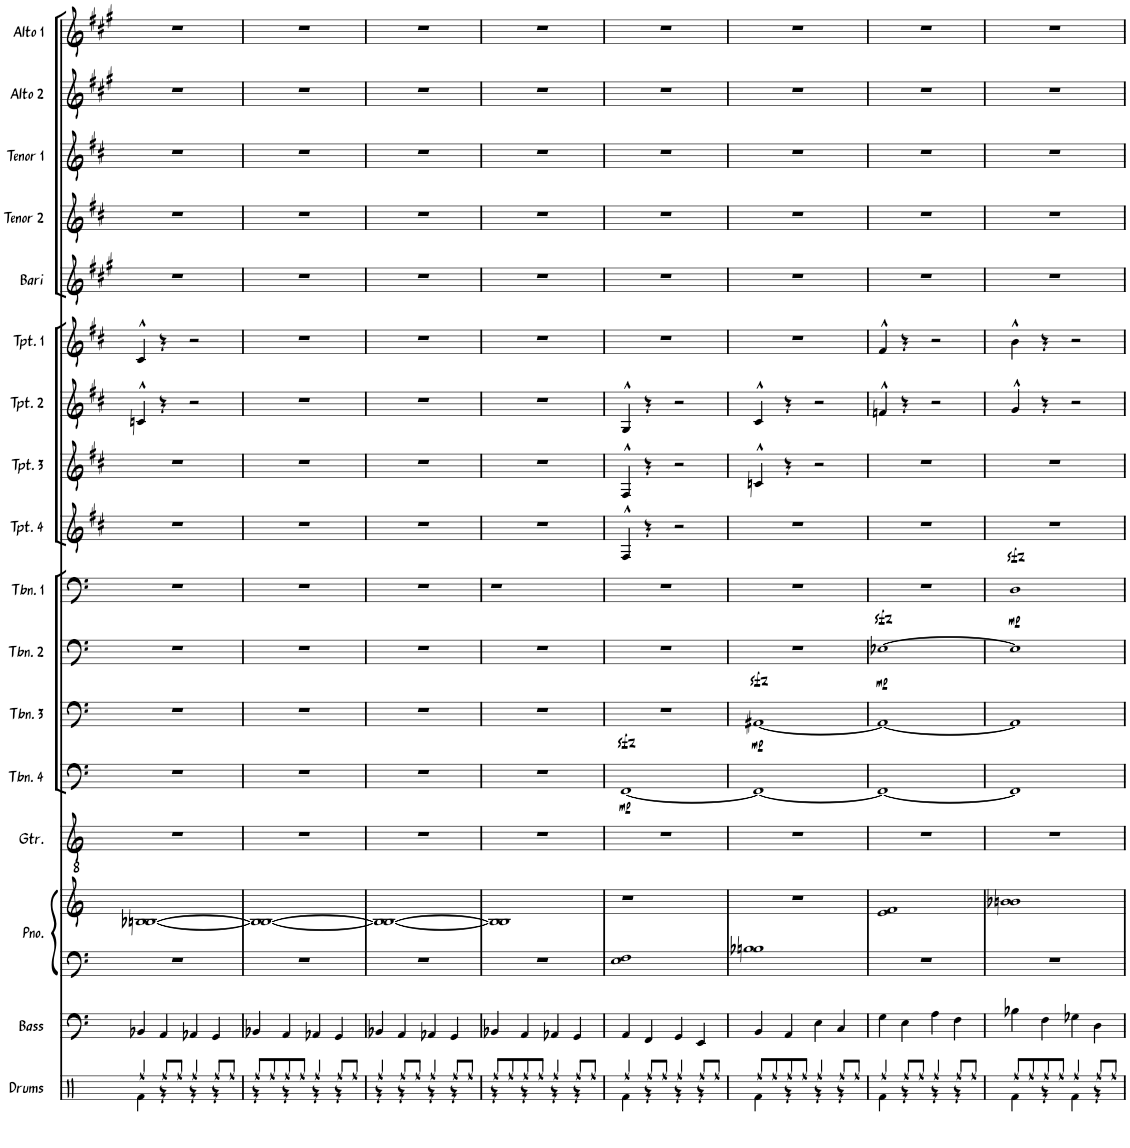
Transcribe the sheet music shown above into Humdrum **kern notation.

**kern	**kern	**kern	**kern	**kern	**kern	**dynam	**kern	**dynam	**kern	**dynam	**kern	**dynam	**kern	**kern	**kern	**kern	**kern	**kern	**kern	**kern	**kern
*part17	*part16	*part15	*part15	*part14	*part13	*part13	*part12	*part12	*part11	*part11	*part10	*part10	*part9	*part8	*part7	*part6	*part5	*part4	*part3	*part2	*part1
*staff18	*staff17	*staff16	*staff15	*staff14	*staff13	*staff13	*staff12	*staff12	*staff11	*staff11	*staff10	*staff10	*staff9	*staff8	*staff7	*staff6	*staff5	*staff4	*staff3	*staff2	*staff1
*I"Drums	*I"Bass	*I"Piano	*	*I"Guitar	*I"Trombone 4	*	*I"Trombone 3	*	*I"Trombone 2	*	*I"Trombone 1	*	*I"Trumpet 4	*I"Trumpet 3	*I"Trumpet 2	*I"Trumpet 1	*I"Bari Sax	*I"Tenor Sax 2	*I"Tenor Sax 1	*I"Alto Sax 2	*I"Alto Sax 1
*I'Drums	*I'Bass	*I'Pno.	*	*I'Gtr.	*I'Tbn. 4	*	*I'Tbn. 3	*	*I'Tbn. 2	*	*I'Tbn. 1	*	*I'Tpt. 4	*I'Tpt. 3	*I'Tpt. 2	*I'Tpt. 1	*I'Bari	*I'Tenor 2	*I'Tenor 1	*I'Alto 2	*I'Alto 1
!!LO:PB:g=z
*clefX	*clefF4	*clefF4	*clefG2	*clefGv2	*clefF4	*	*clefF4	*	*clefF4	*	*clefF4	*	*clefG2	*clefG2	*clefG2	*clefG2	*clefG2	*clefG2	*clefG2	*clefG2	*clefG2
*	*Trd7c12	*	*	*	*	*	*	*	*	*	*	*	*Trd1c2	*Trd1c2	*Trd1c2	*Trd1c2	*Trd12c21	*Trd8c14	*Trd8c14	*Trd5c9	*Trd5c9
*k[]	*k[]	*k[]	*k[]	*k[]	*k[]	*	*k[]	*	*k[]	*	*k[]	*	*k[f#c#]	*k[f#c#]	*k[f#c#]	*k[f#c#]	*k[f#c#g#]	*k[f#c#]	*k[f#c#]	*k[f#c#g#]	*k[f#c#g#]
*M4/4	*M4/4	*M4/4	*M4/4	*M4/4	*M4/4	*	*M4/4	*	*M4/4	*	*M4/4	*	*M4/4	*M4/4	*M4/4	*M4/4	*M4/4	*M4/4	*M4/4	*M4/4	*M4/4
=73	=73	=73	=73	=73	=73	=73	=73	=73	=73	=73	=73	=73	=73	=73	=73	=73	=73	=73	=73	=73	=73
*^	*	*	*	*	*	*	*	*	*	*	*	*	*	*	*	*	*	*	*	*	*
4Rff/	4Rf\	4BB-X/	1r	[1B-X [1Bn	1r	1r	.	1r	.	1r	.	1r	.	1r	1r	4cn^^/	4c#^^/	1r	1r	1r	1r	1r
8Rff/L	4r	4AA/	.	.	.	.	.	.	.	.	.	.	.	.	.	4r	4r	.	.	.	.	.
8Rff/J	.	.	.	.	.	.	.	.	.	.	.	.	.	.	.	.	.	.	.	.	.	.
4Rff/	4r	4AA-X/	.	.	.	.	.	.	.	.	.	.	.	.	.	2r	2r	.	.	.	.	.
8Rff/L	4r	4GG/	.	.	.	.	.	.	.	.	.	.	.	.	.	.	.	.	.	.	.	.
8Rff/J	.	.	.	.	.	.	.	.	.	.	.	.	.	.	.	.	.	.	.	.	.	.
=74	=74	=74	=74	=74	=74	=74	=74	=74	=74	=74	=74	=74	=74	=74	=74	=74	=74	=74	=74	=74	=74	=74
8Rff/L	4r	4BB-X/	1r	1B-_ 1B_	1r	1r	.	1r	.	1r	.	1r	.	1r	1r	1r	1r	1r	1r	1r	1r	1r
8Rff/	.	.	.	.	.	.	.	.	.	.	.	.	.	.	.	.	.	.	.	.	.	.
8Rff/	4r	4AA/	.	.	.	.	.	.	.	.	.	.	.	.	.	.	.	.	.	.	.	.
8Rff/J	.	.	.	.	.	.	.	.	.	.	.	.	.	.	.	.	.	.	.	.	.	.
4Rff/	4r	4AA-X/	.	.	.	.	.	.	.	.	.	.	.	.	.	.	.	.	.	.	.	.
8Rff/L	4r	4GG/	.	.	.	.	.	.	.	.	.	.	.	.	.	.	.	.	.	.	.	.
8Rff/J	.	.	.	.	.	.	.	.	.	.	.	.	.	.	.	.	.	.	.	.	.	.
=75	=75	=75	=75	=75	=75	=75	=75	=75	=75	=75	=75	=75	=75	=75	=75	=75	=75	=75	=75	=75	=75	=75
4Rff/	4r	4BB-X/	1r	1B-_ 1B_	1r	1r	.	1r	.	1r	.	1r	.	1r	1r	1r	1r	1r	1r	1r	1r	1r
8Rff/L	4r	4AA/	.	.	.	.	.	.	.	.	.	.	.	.	.	.	.	.	.	.	.	.
8Rff/J	.	.	.	.	.	.	.	.	.	.	.	.	.	.	.	.	.	.	.	.	.	.
4Rff/	4r	4AA-X/	.	.	.	.	.	.	.	.	.	.	.	.	.	.	.	.	.	.	.	.
8Rff/L	4r	4GG/	.	.	.	.	.	.	.	.	.	.	.	.	.	.	.	.	.	.	.	.
8Rff/J	.	.	.	.	.	.	.	.	.	.	.	.	.	.	.	.	.	.	.	.	.	.
=76	=76	=76	=76	=76	=76	=76	=76	=76	=76	=76	=76	=76	=76	=76	=76	=76	=76	=76	=76	=76	=76	=76
8Rff/L	4r	4BB-X/	1r	1B-] 1B]	1r	1r	.	1r	.	1r	.	1r	.	1r	1r	1r	1r	1r	1r	1r	1r	1r
8Rff/	.	.	.	.	.	.	.	.	.	.	.	.	.	.	.	.	.	.	.	.	.	.
8Rff/	4r	4AA/	.	.	.	.	.	.	.	.	.	.	.	.	.	.	.	.	.	.	.	.
8Rff/J	.	.	.	.	.	.	.	.	.	.	.	.	.	.	.	.	.	.	.	.	.	.
4Rff/	4r	4AA-X/	.	.	.	.	.	.	.	.	.	.	.	.	.	.	.	.	.	.	.	.
8Rff/L	4r	4GG/	.	.	.	.	.	.	.	.	.	.	.	.	.	.	.	.	.	.	.	.
8Rff/J	.	.	.	.	.	.	.	.	.	.	.	.	.	.	.	.	.	.	.	.	.	.
=77	=77	=77	=77	=77	=77	=77	=77	=77	=77	=77	=77	=77	=77	=77	=77	=77	=77	=77	=77	=77	=77	=77
!	!	!	!	!	!	!	!LO:DY:b	!	!	!	!	!	!	!	!	!	!	!	!	!	!	!
4Rff/	4Rf\	4AA/	1E 1F	1r	1r	[1FFzz>	mp	1r	.	1r	.	1r	.	4F#^^/	4F#^^/	4G^^/	1r	1r	1r	1r	1r	1r
8Rff/L	4r	4FF/	.	.	.	.	.	.	.	.	.	.	.	4r	4r	4r	.	.	.	.	.	.
8Rff/J	.	.	.	.	.	.	.	.	.	.	.	.	.	.	.	.	.	.	.	.	.	.
4Rff/	4r	4GG/	.	.	.	.	.	.	.	.	.	.	.	2r	2r	2r	.	.	.	.	.	.
8Rff/L	4r	4EE/	.	.	.	.	.	.	.	.	.	.	.	.	.	.	.	.	.	.	.	.
8Rff/J	.	.	.	.	.	.	.	.	.	.	.	.	.	.	.	.	.	.	.	.	.	.
=78	=78	=78	=78	=78	=78	=78	=78	=78	=78	=78	=78	=78	=78	=78	=78	=78	=78	=78	=78	=78	=78	=78
!	!	!	!	!	!	!	!	!	!LO:DY:b	!	!	!	!	!	!	!	!	!	!	!	!	!
8Rff/L	4Rf\	4BB/	1B-X 1Bn	1r	1r	1FF_	.	[1AA#Xzz>	mp	1r	.	1r	.	1r	4cn^^/	4c#^^/	1r	1r	1r	1r	1r	1r
8Rff/	.	.	.	.	.	.	.	.	.	.	.	.	.	.	.	.	.	.	.	.	.	.
8Rff/	4r	4AA/	.	.	.	.	.	.	.	.	.	.	.	.	4r	4r	.	.	.	.	.	.
8Rff/J	.	.	.	.	.	.	.	.	.	.	.	.	.	.	.	.	.	.	.	.	.	.
4Rff/	4r	4E\	.	.	.	.	.	.	.	.	.	.	.	.	2r	2r	.	.	.	.	.	.
8Rff/L	4r	4C/	.	.	.	.	.	.	.	.	.	.	.	.	.	.	.	.	.	.	.	.
8Rff/J	.	.	.	.	.	.	.	.	.	.	.	.	.	.	.	.	.	.	.	.	.	.
=79	=79	=79	=79	=79	=79	=79	=79	=79	=79	=79	=79	=79	=79	=79	=79	=79	=79	=79	=79	=79	=79	=79
!	!	!	!	!	!	!	!	!	!	!	!LO:DY:b	!	!	!	!	!	!	!	!	!	!	!
4Rff/	4Rf\	4G\	1r	1e 1f	1r	1FF_	.	1AA#_	.	[1E-Xzz>	mp	1r	.	1r	1r	4fn^^/	4f#^^/	1r	1r	1r	1r	1r
8Rff/L	4r	4E\	.	.	.	.	.	.	.	.	.	.	.	.	.	4r	4r	.	.	.	.	.
8Rff/J	.	.	.	.	.	.	.	.	.	.	.	.	.	.	.	.	.	.	.	.	.	.
4Rff/	4r	4A\	.	.	.	.	.	.	.	.	.	.	.	.	.	2r	2r	.	.	.	.	.
8Rff/L	4r	4F\	.	.	.	.	.	.	.	.	.	.	.	.	.	.	.	.	.	.	.	.
8Rff/J	.	.	.	.	.	.	.	.	.	.	.	.	.	.	.	.	.	.	.	.	.	.
=80	=80	=80	=80	=80	=80	=80	=80	=80	=80	=80	=80	=80	=80	=80	=80	=80	=80	=80	=80	=80	=80	=80
!	!	!	!	!	!	!	!	!	!	!	!	!	!LO:DY:b	!	!	!	!	!	!	!	!	!
8Rff/L	4Rf\	4B-X\	1r	1b-X 1bn	1r	1FF]	.	1AA#]	.	1E-]	.	1Dzz>	mp	1r	1r	4g^^/	4b^^\	1r	1r	1r	1r	1r
8Rff/	.	.	.	.	.	.	.	.	.	.	.	.	.	.	.	.	.	.	.	.	.	.
8Rff/	4r	4F\	.	.	.	.	.	.	.	.	.	.	.	.	.	4r	4r	.	.	.	.	.
8Rff/J	.	.	.	.	.	.	.	.	.	.	.	.	.	.	.	.	.	.	.	.	.	.
4Rff/	4Rf\	4G-X\	.	.	.	.	.	.	.	.	.	.	.	.	.	2r	2r	.	.	.	.	.
8Rff/L	4r	4D\	.	.	.	.	.	.	.	.	.	.	.	.	.	.	.	.	.	.	.	.
8Rff/J	.	.	.	.	.	.	.	.	.	.	.	.	.	.	.	.	.	.	.	.	.	.
*v	*v	*	*	*	*	*	*	*	*	*	*	*	*	*	*	*	*	*	*	*	*	*
=	=	=	=	=	=	=	=	=	=	=	=	=	=	=	=	=	=	=	=	=	=
*-	*-	*-	*-	*-	*-	*-	*-	*-	*-	*-	*-	*-	*-	*-	*-	*-	*-	*-	*-	*-	*-
